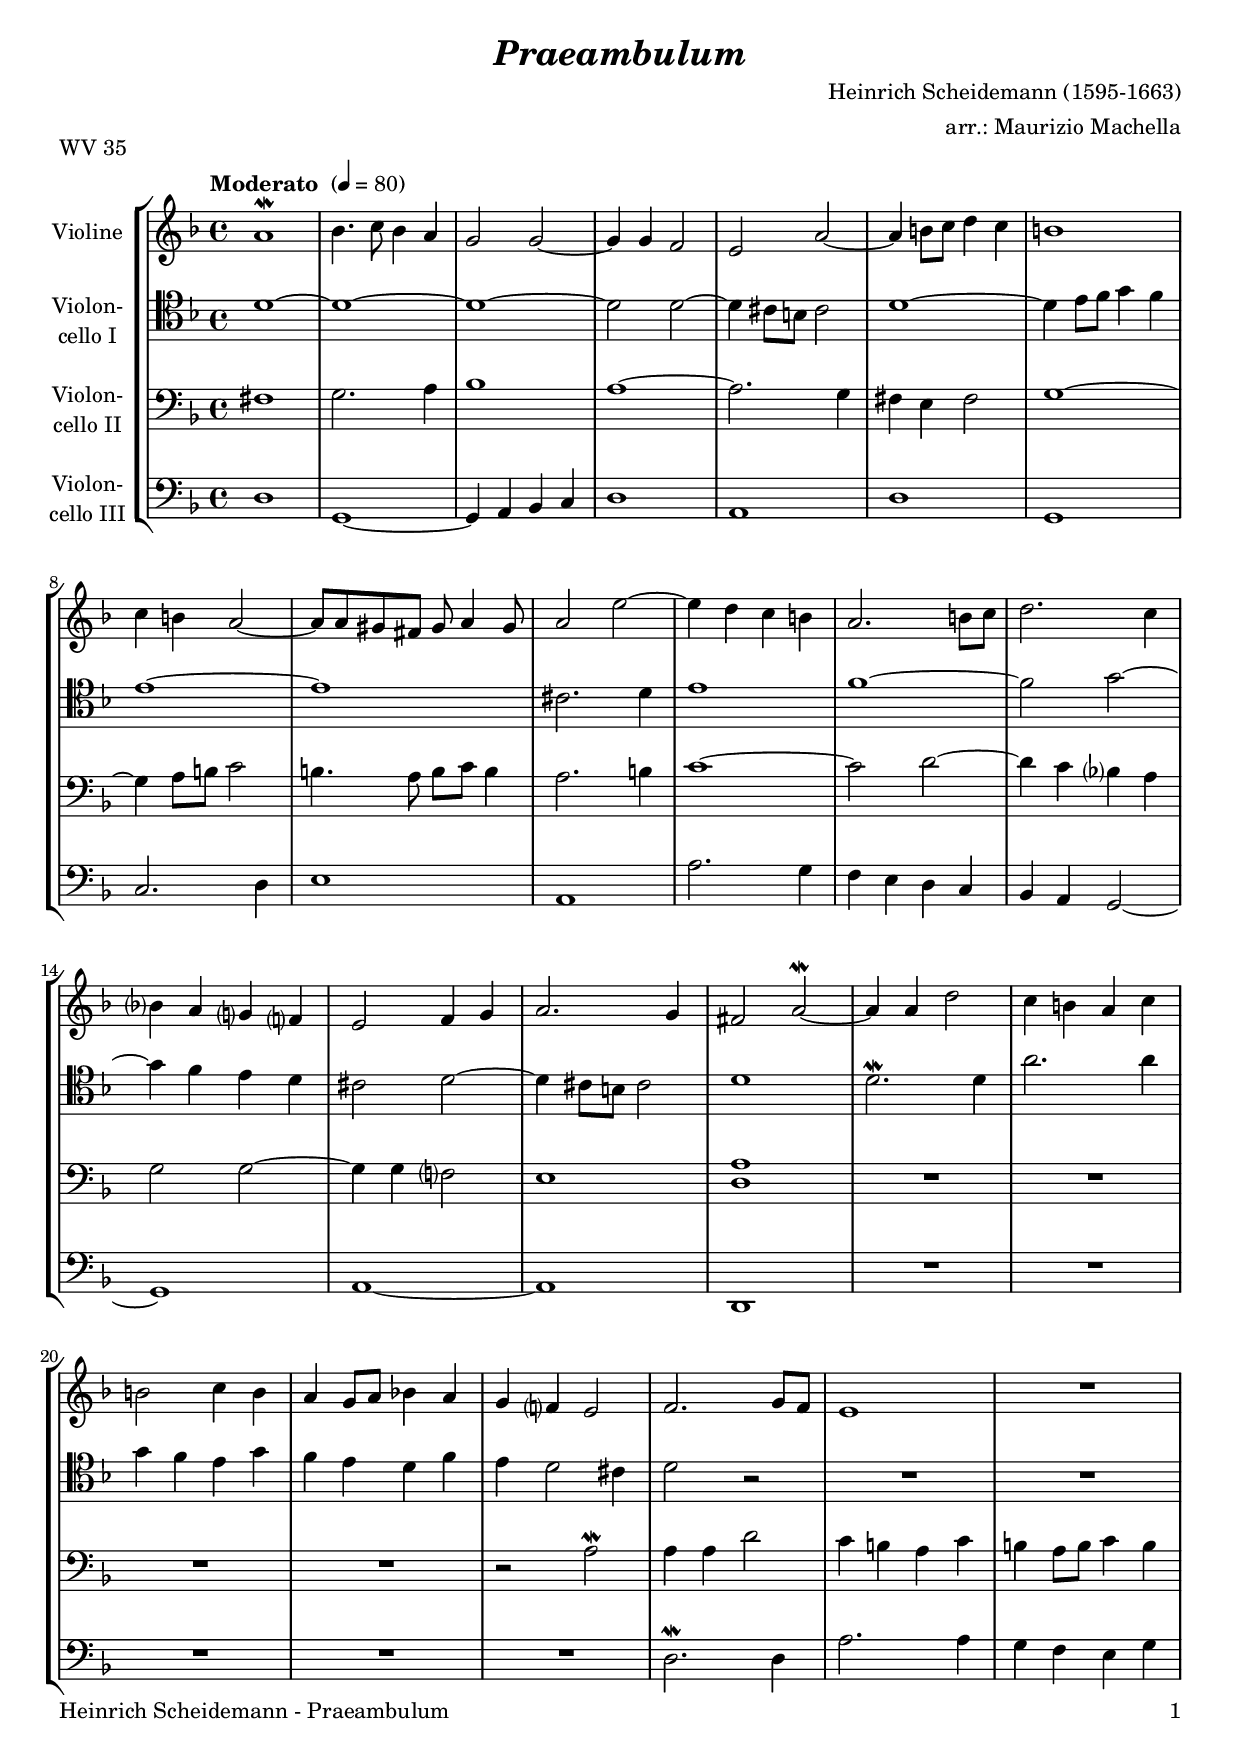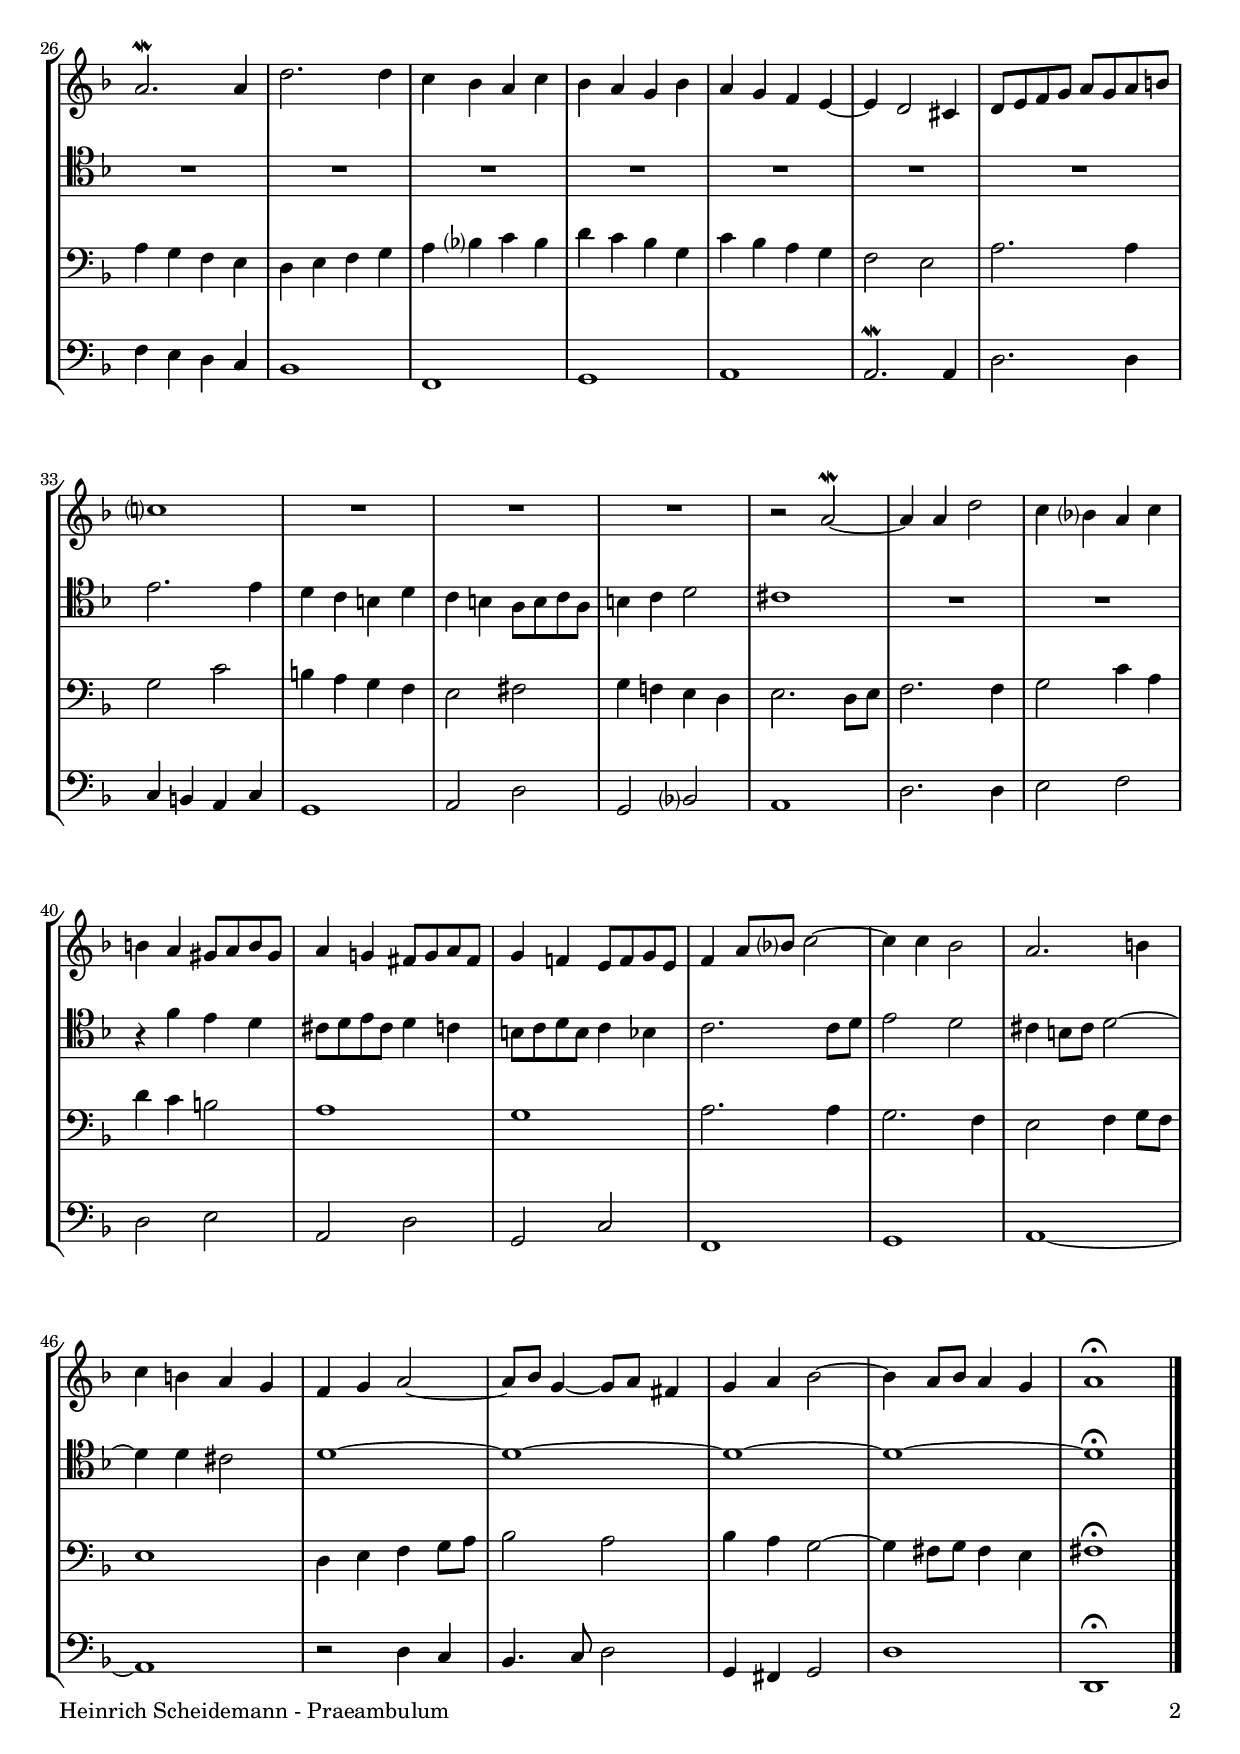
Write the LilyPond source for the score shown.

\version "2.24.1"
\include "deutsch.ly"

#(set-global-staff-size 19)

\header {
  title     = \markup \bold \italic "Praeambulum"
  composer  = "Heinrich Scheidemann (1595-1663)"
  arranger  = "arr.: Maurizio Machella"
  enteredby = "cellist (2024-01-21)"
  piece     = "WV 35"
}

voiceconsts = {
  \key d \minor
  \time 4/4
  \clef "bass"
%  \numericTimeSignature
  \compressEmptyMeasures
  % Set default beaming for all staves
%  \set Timing.beamExceptions = #'()
%  \set Timing.baseMoment     = #(ly:make-moment 1 4)
%  \set Timing.beatStructure  = #'(1 1 1)
  \tempo "Moderato " 4=80
}

mist = "string ensemble 1"
mivl = "violin"
miba = "cello"
mipz = "pizzicato strings"

rit = \mark \markup \box \italic "rit."

va = \relative c'' {
  \voiceconsts
  \clef "treble"
  
  a1\mordent
  b4. c8 b4 a
  g2 g~

  g4 g f2
  e a~
  a4 h8 c d4 c
  h1

  c4 h a2~
  a8 a gis fis gis8 a4 gis8
  a2 e'~
  e4 d c h

  a2. h8 c
  d2. c4
  b? a g? f?
  e2 f4 g

  a2. g4
  fis2 a~\mordent
  a4 a d2
  c4 h a c

  h2 c4 h
  a g8 a b!4 a
  g f? e2
  f2. g8 f

  e1
  R
  a2.\mordent a4
  d2. d4

  c b a c
  b a g b
  a g f e~
  e d2 cis4

  d8 e f g a g a h
  c?1
  R1*3
  r2 a~\mordent
  a4 a d2
  c4 b? a c

  h a gis8 a h gis
  a4 g! fis8 g a fis
  g4 f! e8 f g e
  f4 a8 b? c2~

  c4 c b2
  a2. h4
  c h a g
  f g a2~

  a8 b g4~g8 a fis4
  g a b2~
  b4 a8 b a4 g
  a1\fermata \bar "|."
}

vb = \relative c' {
  \voiceconsts
  \clef "tenor"
  
  d1~
  d~
  d~

  d2 d~
  d4 cis8 h cis2
  d1~
  d4 e8 f g4 f

  e1~
  e
  cis2. d4
  e1

  f~
  f2 g~
  g4 f e d
  cis2 d~

  d4 cis8 h cis2
  d1
  d2.\mordent d4
  a'2. a4

  g f e g
  f e d f
  e d2 cis4
  d2 r
  R1*9
  e2. e4
  d c h d
  c h a8 h c a

  h4 c d2
  cis1
  R1*2
  r4 f e d
  cis8 d e cis d4 c
  h8 c d h c4 b
  c2. c8 d

  e2 d
  cis4 h8 cis d2~
  d4 d cis2
  d1~

  d~
  d~
  d~
  d\fermata \bar "|."
}

vc = \relative c {
  \voiceconsts

  fis1
  g2. a4
  b1

  a~
  a2. g4
  fis e fis2
  g1~

  g4 a8 h c2
  h4. a8 h c h4
  a2. h4
  c1~

  c2 d~
  d4 c b? a
  g2 g~
  g4 g f?2

  e1
  <d a'>
  R1*4
  r2 a'\mordent
  a4 a d2

  c4 h a c
  h a8 h c4 h
  a g f e
  d e f g

  a b? c b
  d c b g
  c b a g
  f2 e

  a2. a4
  g2 c
  h4 a g f
  e2 fis

  g4 f! e d
  e2. d8 e
  f2. f4
  g2 c4 a

  d c h2
  a1
  g
  a2. a4

  g2. f4
  e2 f4 g8 f
  e1
  d4 e f g8 a

  b2 a
  b4 a g2~
  g4 fis8 g fis4 e
  fis1\fermata \bar "|."
}

vd = \relative c {
  \voiceconsts

  d1
  g,~
  g4 a b c

  d1
  a
  d
  g,

  c2. d4
  e1
  a,
  a'2. g4

  f e d c
  b a g2~
  g1
  a~

  a
  d,
  R1*5
  d'2.\mordent d4

  a'2. a4
  g f e g
  f e d c
  b1

  f
  g
  a
  a2.\mordent a4

  d2. d4
  c h a c
  g1
  a2 d

  g, b?
  a1
  d2. d4
  e2 f

  d e
  a, d
  g, c
  f,1

  g
  a~
  a
  r2 d4 c

  b4. c8 d2
  g,4 fis g2
  d'1
  d,\fermata \bar "|."
}


music = \new StaffGroup <<
      \new Staff {
	\set Staff.midiInstrument = \mivl
	\set Staff.instrumentName = \markup \center-column { "Violine" }
	\transpose d d { \va }
      }

      \new Staff {
	\set Staff.midiInstrument = \miba
	\set Staff.instrumentName = \markup \center-column { "Violon-" "cello I" }
	\transpose d d { \vb }
      }

      \new Staff {
	\set Staff.midiInstrument = \miba
	\set Staff.instrumentName = \markup \center-column { "Violon-" "cello II" }
	\transpose d d { \vc }
      }

      \new Staff {
	\set Staff.midiInstrument = \miba
	\set Staff.instrumentName = \markup \center-column { "Violon-" "cello III" }
	\transpose d d { \vd }
      }
>>

\book {
  \paper {
    print-page-number = ##t
    print-first-page-number = ##t
    ragged-last-bottom = ##f
    oddHeaderMarkup = \markup \null
    evenHeaderMarkup = \markup \null
    oddFooterMarkup = \markup {
      \fill-line {
        \if \should-print-page-number
        "Heinrich Scheidemann - Praeambulum" \fromproperty #'page:page-number-string
      }
    }
    evenFooterMarkup = \oddFooterMarkup
  } \score {
    \music
    \layout {}
  }

  \score {
    \unfoldRepeats \music

    \midi {
      \context {
        \Score
      }
    }
  }
}